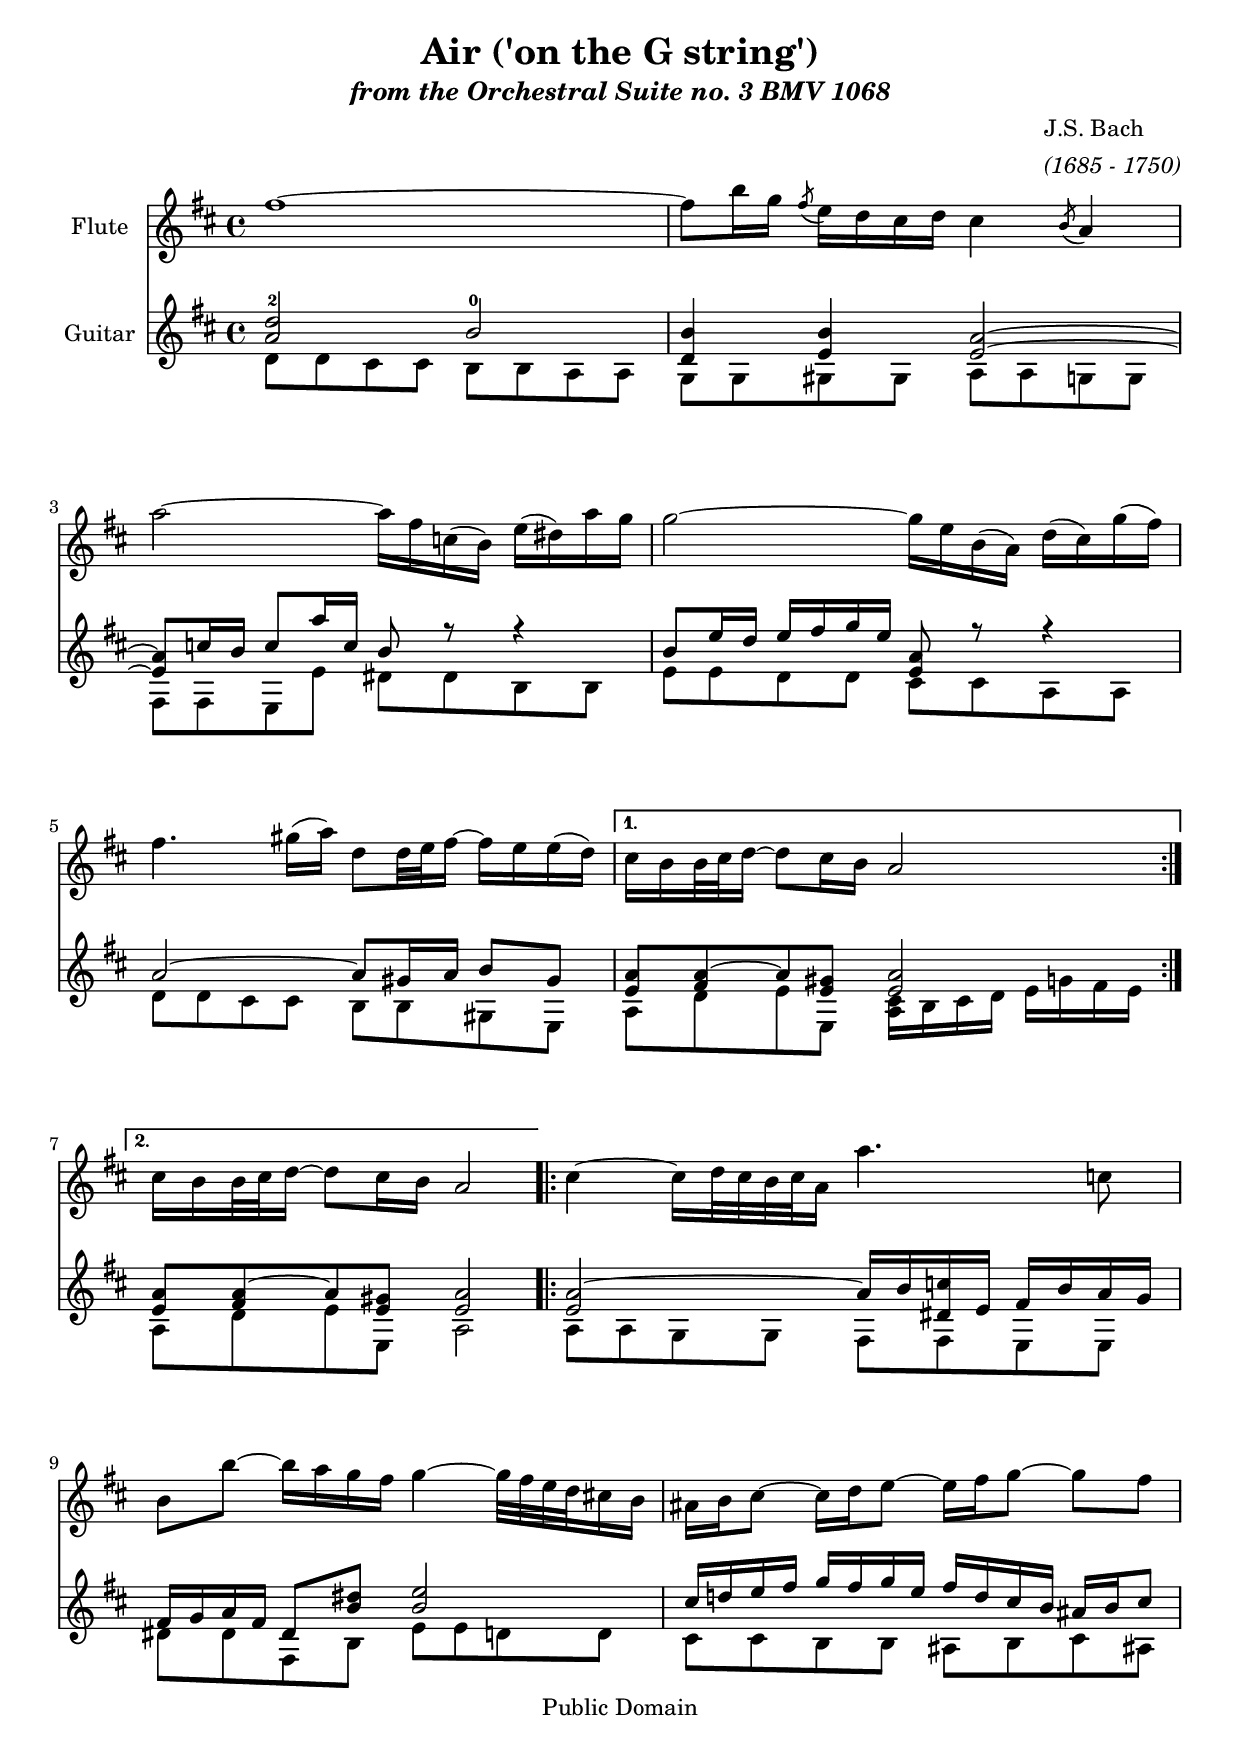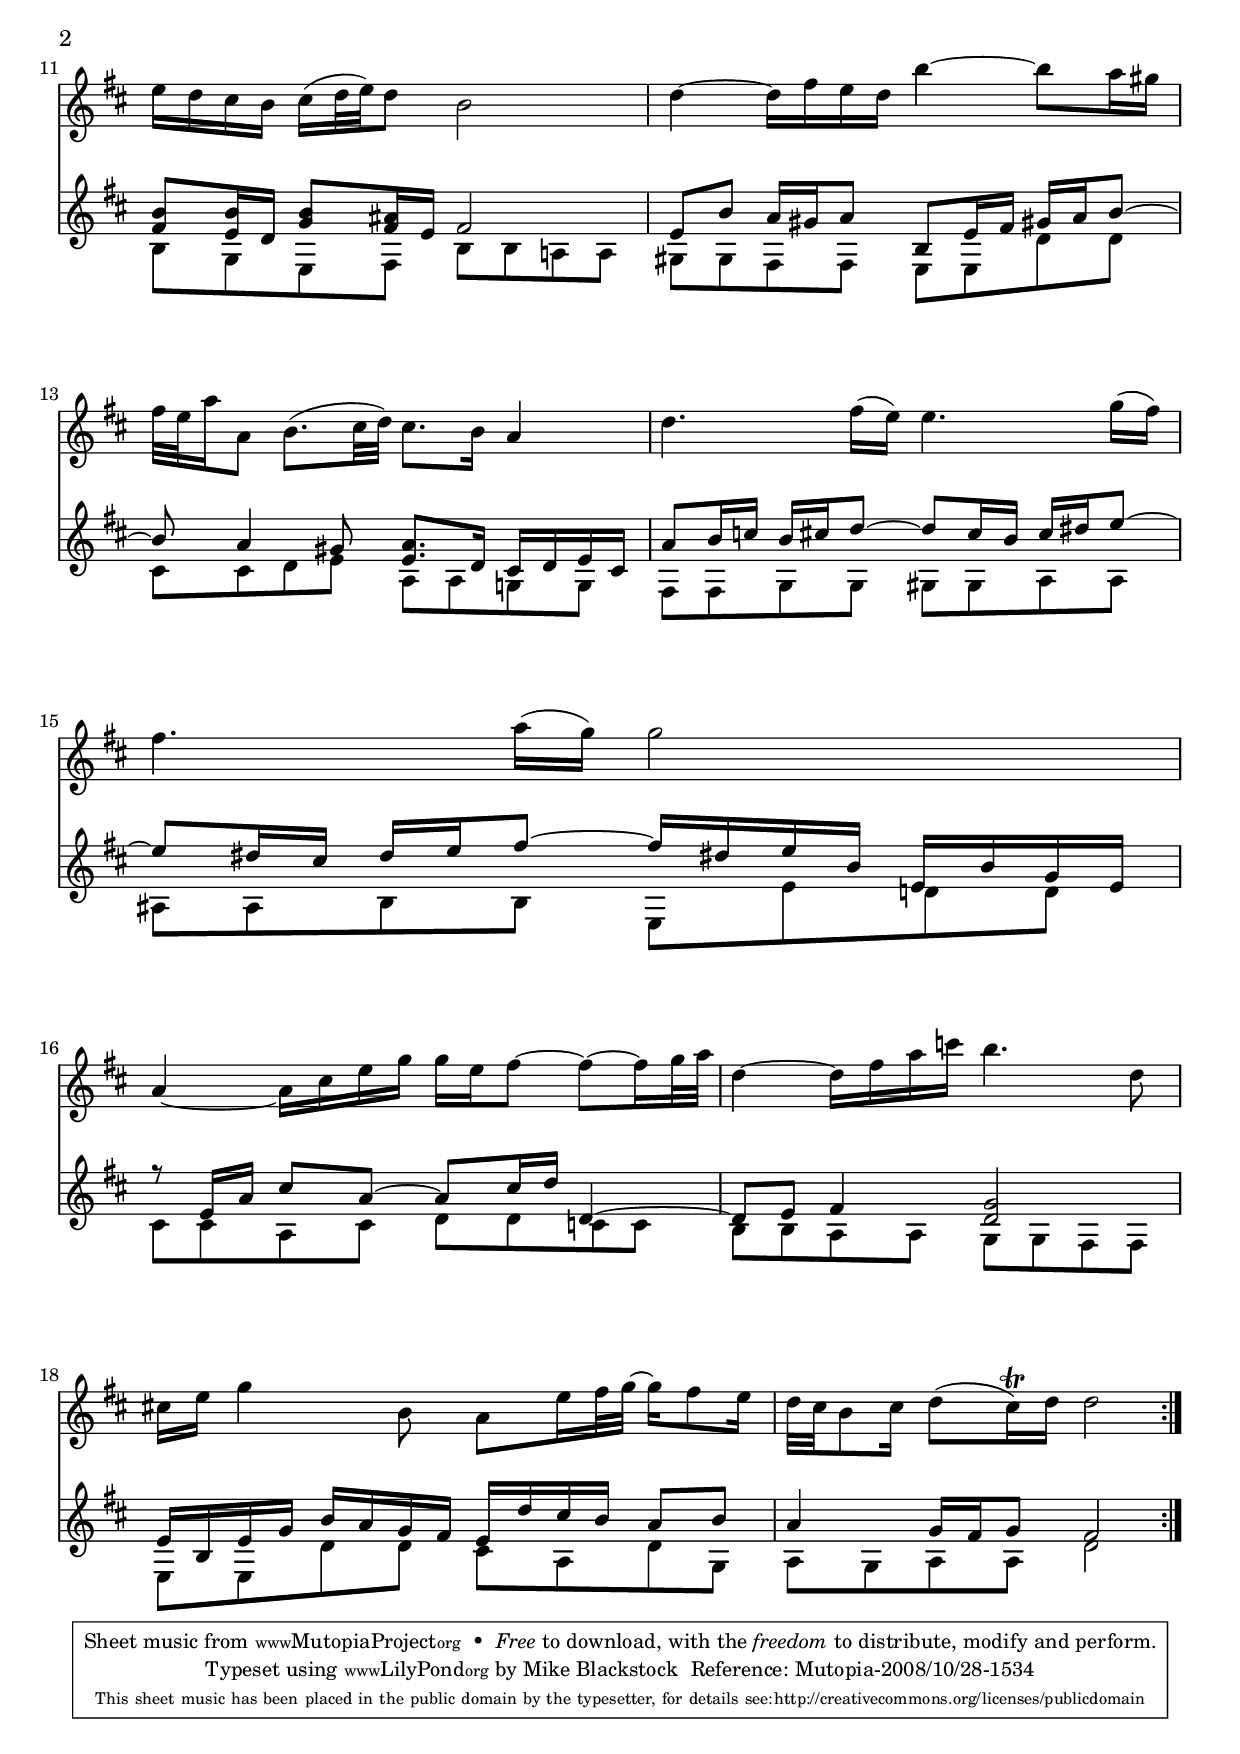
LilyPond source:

\version "2.11.62"
\paper {
	ragged-last-bottom = ##f
}

\header {
title = "Air ('on the G string')"
subtitle = \markup{\italic "from the Orchestral Suite no. 3 BMV 1068"}

composer =  \markup{\column {\line {"J.S. Bach "} 
				 { \italic "(1685 - 1750)"} } }
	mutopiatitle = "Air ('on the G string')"
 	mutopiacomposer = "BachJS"
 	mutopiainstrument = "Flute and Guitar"
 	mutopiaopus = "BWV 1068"
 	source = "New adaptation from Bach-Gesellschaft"
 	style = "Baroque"
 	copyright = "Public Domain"
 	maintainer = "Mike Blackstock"
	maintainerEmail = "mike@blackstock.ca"
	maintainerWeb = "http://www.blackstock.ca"
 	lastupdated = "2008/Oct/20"
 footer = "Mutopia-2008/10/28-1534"
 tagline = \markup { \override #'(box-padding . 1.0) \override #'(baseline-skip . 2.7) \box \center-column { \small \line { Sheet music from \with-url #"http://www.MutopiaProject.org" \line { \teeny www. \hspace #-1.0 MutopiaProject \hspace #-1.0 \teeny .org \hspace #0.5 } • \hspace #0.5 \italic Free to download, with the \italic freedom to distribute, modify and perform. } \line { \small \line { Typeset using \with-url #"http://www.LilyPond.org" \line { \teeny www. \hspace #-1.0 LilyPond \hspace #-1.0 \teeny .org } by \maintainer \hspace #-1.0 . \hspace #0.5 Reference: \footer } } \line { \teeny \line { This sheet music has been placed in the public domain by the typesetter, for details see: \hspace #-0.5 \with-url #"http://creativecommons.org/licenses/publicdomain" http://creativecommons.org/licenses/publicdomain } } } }
} %end header

flute = \relative c' {
	\set Staff.instrumentName = "Flute"
	\set Staff.midiInstrument = "flute"
	\clef violin
	\key d \major
	\time 4/4 
	\repeat "volta" 2 {
	fis'1 ~ |
	fis8 b16 g \acciaccatura { fis8 } e16 d cis d cis4 \acciaccatura { b8 } a4 |   % 3
	a'2 ~ a16 fis c! ( b ) e ( dis! ) a' g | g2 ~ g16 e b ( a ) d ( cis ) g' ( fis ) |   % 5
	fis4. gis!16 ( a ) d,8 d32 e fis16 ~ fis e e ( d ) | 
	} % end repeat

\alternative {
	{
		cis16 b b32 cis d16 ~ d8 cis16 b a2 
	}
	{
		cis16 b b32 cis d16 ~ d8 cis16 b a2 
	}
} % end alternative

	\repeat "volta" 2 {
	cis4 ~ cis16 d32 cis b cis a16 a'4. c,!8 |
	b b' ~ b16 a g fis g4 ~ g32 fis e d cis!16 b |   % 11
	ais! b cis8 ~ cis16 d e8 ~ e16 fis g8 ~ g fis |
	e16 d cis b cis (  d32 e ) d8 b2 % 13
	d4 ~ d16 fis e d b'4 ~ b8 a16 gis! |
	fis32 e a16 a,8 b8. ( cis32 d ) cis8. b16 a4 |   % 15
	d4. fis16 ( e ) e4. g16 ( fis ) |
	fis4. a16  ( g ) g2 |   % 17
	a,4 ~ a16 cis e g g e fis8 ~ fis ~ fis16 g32 a |
	d,4 ~ d16 fis a c! b4. d,8 |   % 19
	cis!16 e g4 b,8 a e'16 fis32 g~ g16 fis8 e16 |
	d32 cis b8 cis16 d8  ( cis16) \trill d d2 
	} %end repeat
} %end flute

guitarUpper = \relative c' {
	\set Staff.instrumentName = "Guitar"
	\set Staff.midiInstrument = "acoustic guitar (nylon)"
	\voiceOne 
	\clef violin
	\key d \major
	\time 4/4 
	\repeat "volta" 2 {
	< a' d-2 >2 b-0 |
	<b d,>4 < e, b' > < e a >2 ~ |   % 3
	< e a >8 c'!16 b c8 a'16 c, b8 r r4 |
	b8 e16 d e fis g e < e, a >8 r r4 |   % 5
	a2 ~ a8 gis!16 a b8 gis | 
	} %end repeat

\alternative {
	{
		< e a >8 < fis a > ~ a < e gis! > < e a >2 
	}
	{
		< e a >8 < fis a > ~ a < e gis! > < e a >2 
	}
} % end alternative

\repeat "volta" 2 {
	< e a >2 ~ a16 b < dis,! c'! > e fis b a g |
	fis g a fis dis8 < b' dis! > < b e >2 |   % 11
	cis16 d! e fis g fis g e fis d cis b ais! b cis8 |
	< fis, b > < e b' >16 d < g b >8 < fis ais! >16 e fis2  %13
	e8 b' a16 gis! a8 b, e16 fis gis! a b8 ~ |
	b a4 gis!8 < e a >8. d16 cis d e cis |   % 15
	a'8 b16 c! b cis! d8 ~ d cis16 b cis dis! e8 ~ |
	e dis!16 cis dis e fis8 ~ fis16 dis! e b e, b' g e |   % 17
	r8 e16 a cis8 a ~ a cis16 d d,4 ~ |
	d8 e fis4 < d g >2 |   % 19
	e16 b e g b a g fis e d' cis b a8 b |
	a4 g16 fis g8 fis2 
	} % end repeat
} % end guitarUpper

guitarLower = \relative c' {
	\voiceTwo 
	                   
	d8 d cis cis b b a a g g gis! gis a a g! g   % 3
	fis fis e e' dis! dis b b e e d d cis cis a a   % 5
	d d cis cis b b gis! e a d e e, < a cis >16 b cis d e g! fis e % 7
	a,8 d e e, a2
	a8 a g g fis fis e e dis'! dis fis, b e e d! d   % 11
	cis cis b b ais! b cis ais! b g e fis b b a! a  %13
	gis! gis fis fis e e d' d cis cis d e a, a g! g   % 15
	fis fis g g gis! gis a a ais! ais b b e, e' d! d   % 17
	cis cis a cis d d c! c b b a a g g fis fis   % 19
	e e d' d cis a d g, a g a a d2 
} % end guitarLower

guitar = \simultaneous {
	\context Voice="guitarUpper" \guitarUpper
	\context Voice="guitarLower" \guitarLower
	} %end guitar

\score {

	\simultaneous {
		\set Score.skipBars = ##t
		\context Staff="flute" \flute
		\context Staff="guitar" \guitar
	} %end simultaneous

\midi	{
	\context {
		\Score
			tempoWholesPerMinute = #(ly:make-moment 72 4)
			}
		} % end midi

\layout {
		linewidth = 170.000 \mm
		textheight = 250.000 \mm
		}  %end layout
} % end score
